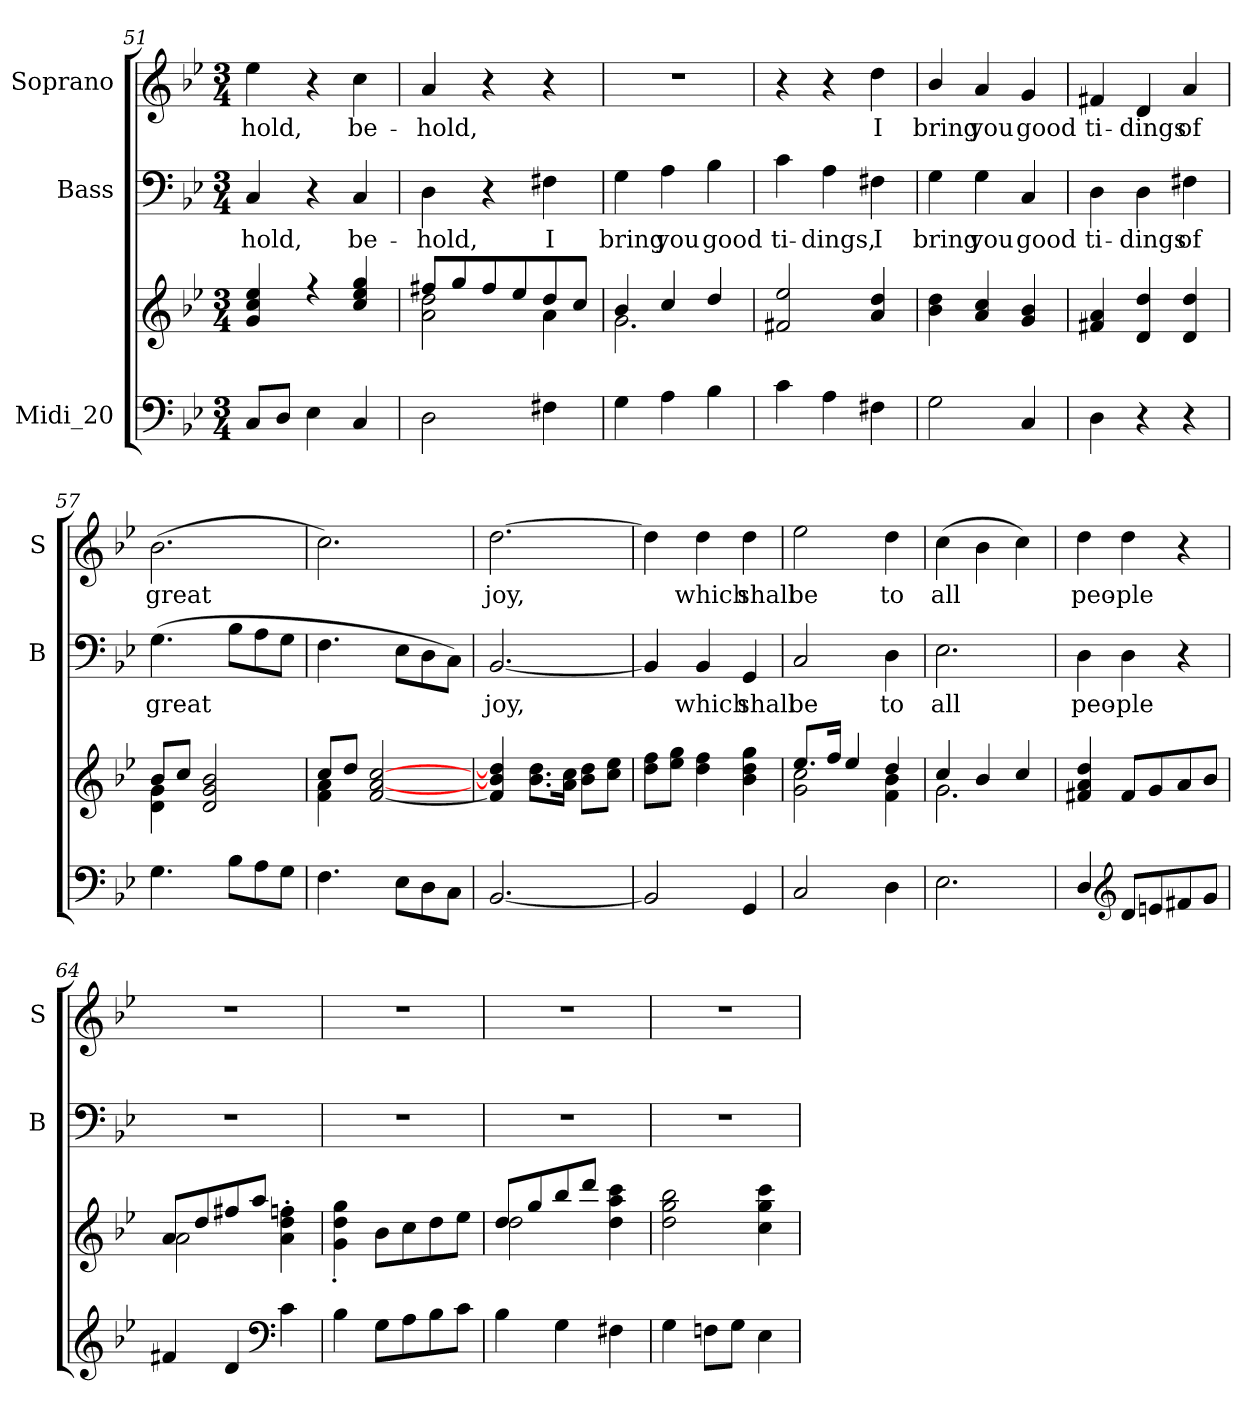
**kern	**kern	**kern	**text	**kern	**text
*part3	*part3	*part2	*part2	*part1	*part1
*staff4	*staff3	*staff2	*staff2	*staff1	*staff1
*I"Midi_20	*	*I"Bass	*	*I"Soprano	*
*	*	*I'B	*	*I'S	*
*clefF4	*clefG2	*clefF4	*	*clefG2	*
*k[b-e-]	*k[b-e-]	*k[b-e-]	*	*k[b-e-]	*
*B-:	*B-:	*B-:	*	*B-:	*
*M3/4	*M3/4	*M3/4	*	*M3/4	*
=51	=51	=51	=51	=51	=51
*	*^	*	*	*	*
!	!	!	!	!LO:LY:b	!	!LO:LY:b
8CL	4g 4cc 4ee-	2.ryy	4C	-hold,	4ee-	-hold,
8DJ	.	.	.	.	.	.
4E-	4r	.	4r	.	4r	.
!	!	!	!	!LO:LY:b	!	!LO:LY:b
4C	4cc 4ee- 4gg	.	4C	be-	4cc	be-
=52	=52	=52	=52	=52	=52	=52
!	!	!	!	!LO:LY:b	!	!LO:LY:b
2D	8ff#X/L	2a\ 2dd\	4D	-hold,	4a	-hold,
.	8gg/	.	.	.	.	.
.	8ff#/	.	4r	.	4r	.
.	8ee-/	.	.	.	.	.
!	!	!	!	!LO:LY:b	!	!
4F#X	8dd/	4a\	4F#X	I	4r	.
.	8cc/J	.	.	.	.	.
=53	=53	=53	=53	=53	=53	=53
!	!	!	!	!LO:LY:b	!LO:N:vis=1	!
4G	4b-/	2.g\	4G	bring	2.r	.
!	!	!	!	!LO:LY:b	!	!
4A	4cc/	.	4A	you	.	.
!	!	!	!	!LO:LY:b	!	!
4B-	4dd/	.	4B-	good	.	.
=54	=54	=54	=54	=54	=54	=54
!	!	!	!	!LO:LY:b	!	!
4c	2f#X 2ee-	2.ryy	4c	ti-	4r	.
!	!	!	!	!LO:LY:b	!	!
4A	.	.	4A	-dings,	4r	.
!	!	!	!	!LO:LY:b	!	!LO:LY:b
4F#X	4a 4dd	.	4F#X	I	4dd	I
=55	=55	=55	=55	=55	=55	=55
!	!	!	!	!LO:LY:b	!	!LO:LY:b
2G	4b-\ 4dd\	2.ryy	4G	bring	4b-/	bring
!	!	!	!	!LO:LY:b	!	!LO:LY:b
.	4a 4cc	.	4G	you	4a	you
!	!	!	!	!LO:LY:b	!	!LO:LY:b
4C	4g 4b-	.	4C	good	4g	good
!!LO:LB:g=z
=56	=56	=56	=56	=56	=56	=56
!	!	!	!	!LO:LY:b	!	!LO:LY:b
4D	4f#X/ 4a/	2.ryy	4D	ti-	4f#X	ti-
!	!	!	!	!LO:LY:b	!	!LO:LY:b
4r	4d/ 4dd/	.	4D	-dings	4d	-dings
!	!	!	!	!LO:LY:b	!	!LO:LY:b
4r	4d/ 4dd/	.	4F#X	of	4a	of
=57	=57	=57	=57	=57	=57	=57
!	!	!	!	!LO:LY:b	!	!LO:LY:b
4.G	8b-/L	4d\ 4g\	(>4.G	great	(>2.b-	great
.	8cc/J	.	.	.	.	.
.	2d/ 2g/ 2b-/	2ryy	.	.	.	.
8B-L	.	.	8B-L	.	.	.
8A	.	.	8A	.	.	.
8GJ	.	.	8GJ	.	.	.
=58	=58	=58	=58	=58	=58	=58
4.F	8cc/L	4f\ 4a\	4.F	.	2.cc)	.
.	8dd/J	.	.	.	.	.
.	[2f/ [2a/ [2cc/	2ryy	.	.	.	.
8E-L	.	.	8E-L	.	.	.
8D	.	.	8D	.	.	.
8CJ	.	.	8CJ)	.	.	.
=59	=59	=59	=59	=59	=59	=59
!	!	!	!	!LO:LY:b	!	!LO:LY:b
[2.BB-	4f/] 4b-/] 4dd/]	2.ryy	[2.BB-	joy,	[2.dd	joy,
.	8.b-\ 8.dd\L	.	.	.	.	.
.	16a\ 16cc\J	.	.	.	.	.
.	8b-\ 8dd\L	.	.	.	.	.
.	8cc\ 8ee-\J	.	.	.	.	.
=60	=60	=60	=60	=60	=60	=60
2BB-]	2.ryy	8dd\ 8ff\L	4BB-]	.	4dd]	.
.	.	8ee-\ 8gg\J	.	.	.	.
!	!	!	!	!LO:LY:b	!	!LO:LY:b
.	.	4dd\ 4ff\	4BB-	which	4dd	which
!	!	!	!	!LO:LY:b	!	!LO:LY:b
4GG	.	4b-\ 4dd\ 4gg\	4GG	shall	4dd	shall
=61	=61	=61	=61	=61	=61	=61
!	!	!	!	!LO:LY:b	!	!LO:LY:b
2C	8.ee-/L	2g\ 2cc\	2C	be	2ee-	be
.	16ff/J	.	.	.	.	.
.	4ee-/	.	.	.	.	.
!	!	!	!	!LO:LY:b	!	!LO:LY:b
4D	4dd/	4f\ 4b-\	4D	to	4dd	to
=62	=62	=62	=62	=62	=62	=62
!	!	!	!	!LO:LY:b	!	!LO:LY:b
2.E-	4cc/	2.g\	2.E-	all	(>4cc	all
.	4b-/	.	.	.	4b-	.
.	4cc/	.	.	.	4cc)	.
!!LO:LB:g=z
=63	=63	=63	=63	=63	=63	=63
!	!	!	!	!LO:LY:b	!	!LO:LY:b
4D/	4f#X/ 4a/ 4dd/	2.ryy	4D	peo-	4dd	peo-
*clefG2	*	*	*	*	*	*
!	!	!	!	!LO:LY:b	!	!LO:LY:b
8dL	8f#/L	.	4D	-ple	4dd	-ple
8en	8g/	.	.	.	.	.
8f#X	8a/	.	4r	.	4r	.
8gJ	8b-/J	.	.	.	.	.
=64	=64	=64	=64	=64	=64	=64
!	!	!	!LO:N:vis=1	!	!LO:N:vis=1	!
4f#X	8a/L	2a\	2.r	.	2.r	.
.	8dd/	.	.	.	.	.
4d	8ff#X/	.	.	.	.	.
.	8aa/J	.	.	.	.	.
*clefF4	*	*	*	*	*	*
4c	4ryy	4a\' 4dd\' 4ff\'	.	.	.	.
=65	=65	=65	=65	=65	=65	=65
!	!	!	!LO:N:vis=1	!	!LO:N:vis=1	!
4B-	2.ryy	4g\' 4dd\' 4gg\'	2.r	.	2.r	.
8GL	.	8b-\L	.	.	.	.
8A	.	8cc\	.	.	.	.
8B-	.	8dd\	.	.	.	.
8cJ	.	8ee-\J	.	.	.	.
=66	=66	=66	=66	=66	=66	=66
!	!	!	!LO:N:vis=1	!	!LO:N:vis=1	!
4B-	8dd/L	2dd\	2.r	.	2.r	.
.	8gg/	.	.	.	.	.
4G	8bb-/	.	.	.	.	.
.	8ddd/J	.	.	.	.	.
4F#X	4ryy	4dd\ 4aa\ 4ccc\	.	.	.	.
=67	=67	=67	=67	=67	=67	=67
!	!	!	!LO:N:vis=1	!	!LO:N:vis=1	!
4G	2.ryy	2dd\ 2gg\ 2bb-\	2.r	.	2.r	.
8FnL	.	.	.	.	.	.
8GJ	.	.	.	.	.	.
4E-	.	4cc\ 4gg\ 4ccc\	.	.	.	.
*	*v	*v	*	*	*	*
=	=	=	=	=	=
*-	*-	*-	*-	*-	*-
